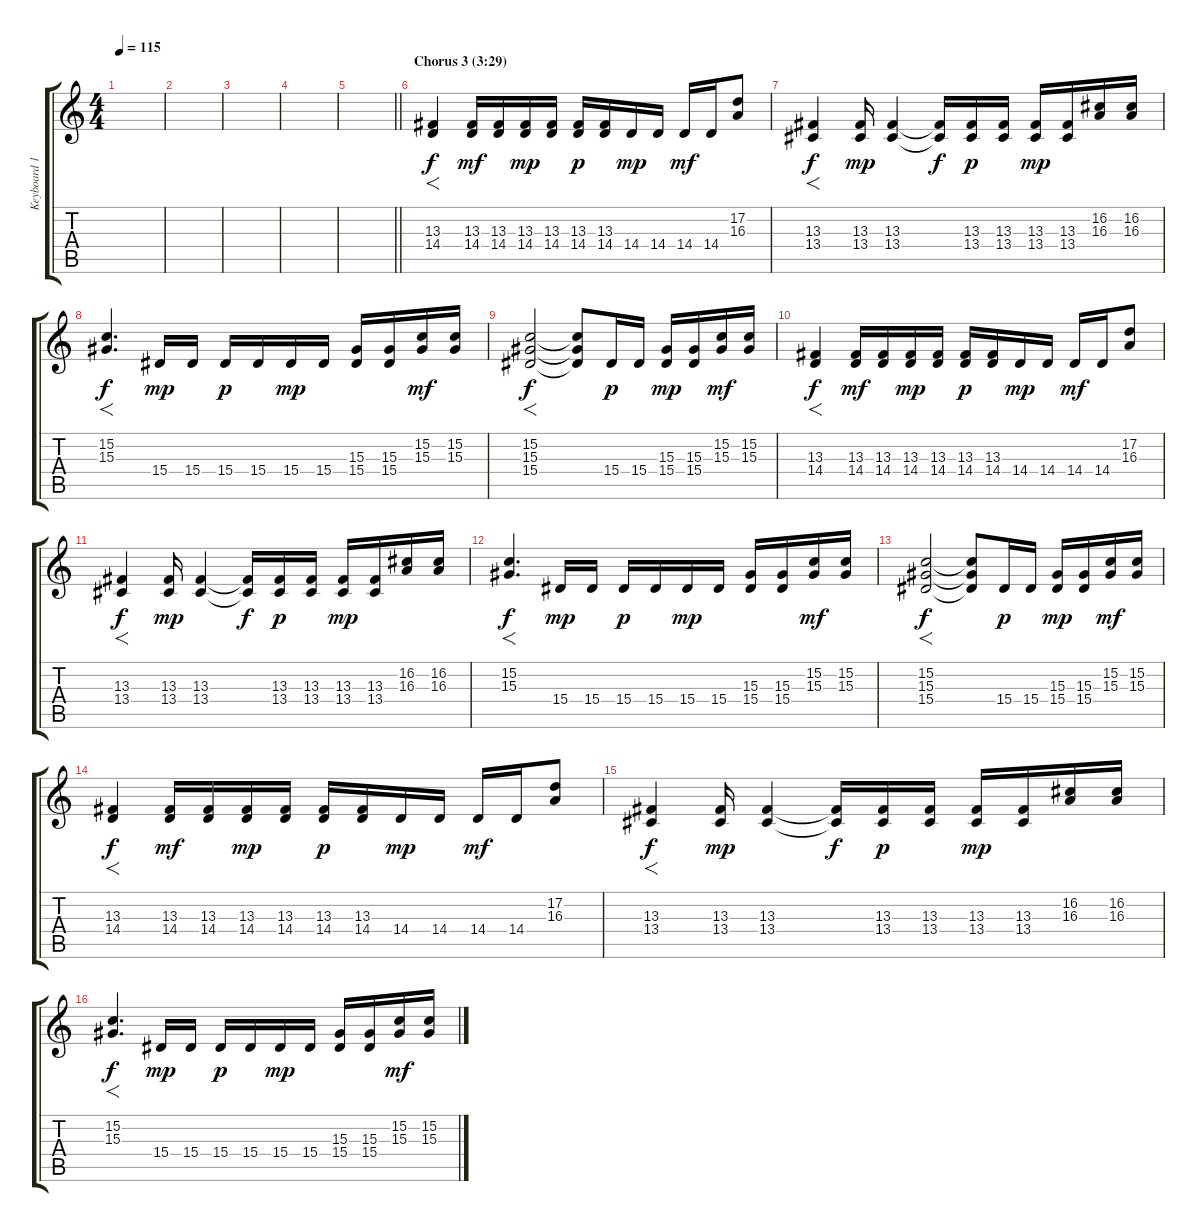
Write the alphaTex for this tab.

\track ("Keyboard 1" "Keyboard 1") {instrument rockorgan}
\staff {score tabs}
\tuning (D4 A3 F3 C3 G2 D2) {hide}
\ts (4 4)
\tempo 115
\clef g2
\ks c
|
|
|
|
\barLineRight lightlight
|
\section ("" "Chorus 3 (3:29)")
(13.3 14.4).4{f dy f} (13.3 14.4).16{dy mf} (13.3 14.4).16 (13.3 14.4).16{dy mp} (13.3 14.4).16 (13.3 14.4).16{dy p} (13.3 14.4).16 14.4.16{dy mp} 14.4.16 14.4.16{dy mf} 14.4.16 (17.2 16.3).8 |
(13.3 13.4).4{f dy f} (13.3 13.4).16{dy mp} (13.3 13.4).4 (13.3{t} 13.4{t}).16{dy f} (13.3 13.4).16{dy p} (13.3 13.4).16 (13.3 13.4).16{dy mp} (13.3 13.4).16 (16.2 16.3).16 (16.2 16.3).16 |
(15.2 15.3).4{f d dy f} 15.4.16{dy mp} 15.4.16 15.4.16{dy p} 15.4.16 15.4.16{dy mp} 15.4.16 (15.3 15.4).16 (15.3 15.4).16 (15.2 15.3).16{dy mf} (15.2 15.3).16 |
(15.2 15.3 15.4).2{f dy f} (15.2{t} 15.3{t} 15.4{t}).8 15.4.16{dy p} 15.4.16 (15.3 15.4).16{dy mp} (15.3 15.4).16 (15.2 15.3).16{dy mf} (15.2 15.3).16 |
(13.3 14.4).4{f dy f} (13.3 14.4).16{dy mf} (13.3 14.4).16 (13.3 14.4).16{dy mp} (13.3 14.4).16 (13.3 14.4).16{dy p} (13.3 14.4).16 14.4.16{dy mp} 14.4.16 14.4.16{dy mf} 14.4.16 (17.2 16.3).8 |
(13.3 13.4).4{f dy f} (13.3 13.4).16{dy mp} (13.3 13.4).4 (13.3{t} 13.4{t}).16{dy f} (13.3 13.4).16{dy p} (13.3 13.4).16 (13.3 13.4).16{dy mp} (13.3 13.4).16 (16.2 16.3).16 (16.2 16.3).16 |
(15.2 15.3).4{f d dy f} 15.4.16{dy mp} 15.4.16 15.4.16{dy p} 15.4.16 15.4.16{dy mp} 15.4.16 (15.3 15.4).16 (15.3 15.4).16 (15.2 15.3).16{dy mf} (15.2 15.3).16 |
(15.2 15.3 15.4).2{f dy f} (15.2{t} 15.3{t} 15.4{t}).8 15.4.16{dy p} 15.4.16 (15.3 15.4).16{dy mp} (15.3 15.4).16 (15.2 15.3).16{dy mf} (15.2 15.3).16 |
(13.3 14.4).4{f dy f} (13.3 14.4).16{dy mf} (13.3 14.4).16 (13.3 14.4).16{dy mp} (13.3 14.4).16 (13.3 14.4).16{dy p} (13.3 14.4).16 14.4.16{dy mp} 14.4.16 14.4.16{dy mf} 14.4.16 (17.2 16.3).8 |
(13.3 13.4).4{f dy f} (13.3 13.4).16{dy mp} (13.3 13.4).4 (13.3{t} 13.4{t}).16{dy f} (13.3 13.4).16{dy p} (13.3 13.4).16 (13.3 13.4).16{dy mp} (13.3 13.4).16 (16.2 16.3).16 (16.2 16.3).16 |
(15.2 15.3).4{f d dy f} 15.4.16{dy mp} 15.4.16 15.4.16{dy p} 15.4.16 15.4.16{dy mp} 15.4.16 (15.3 15.4).16 (15.3 15.4).16 (15.2 15.3).16{dy mf} (15.2 15.3).16
